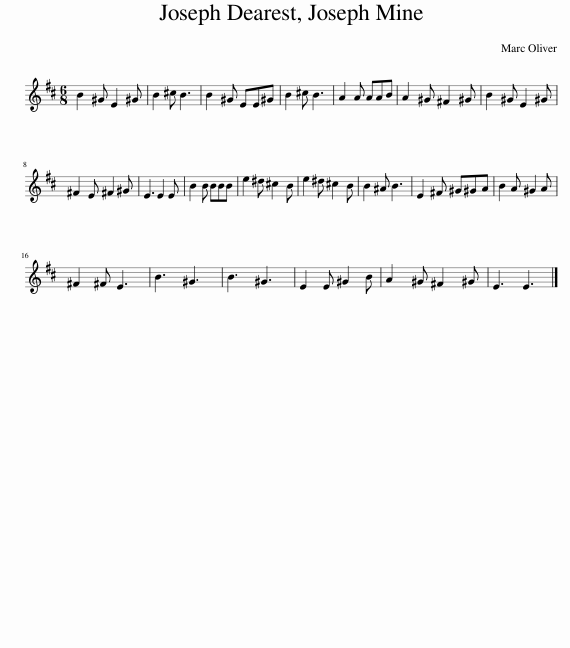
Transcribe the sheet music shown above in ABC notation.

X:1
L:1/8
M:6/8
I:linebreak $
K:D
V:1 treble
V:1
 B2 ^G E2 ^G | B2 ^c B3 | B2 ^G EE^G | B2 ^c B3 | A2 A AAB | %5
 A2 ^G ^F2 ^G | B2 ^G E2 ^G |$ ^F2 E ^F2 ^G | E3 E2 E | B2 B BBB | %10
 e2 ^d ^c2 B | e2 ^d ^c2 B | B2 ^A B3 | E2 ^F ^G^GA | B2 A ^G2 A |$ %15
 ^F2 ^F E3 | B3 ^G3 | B3 ^G3 | E2 E ^G2 B | A2 ^G ^F2 ^G | %20
 E3 E3 |] %21
